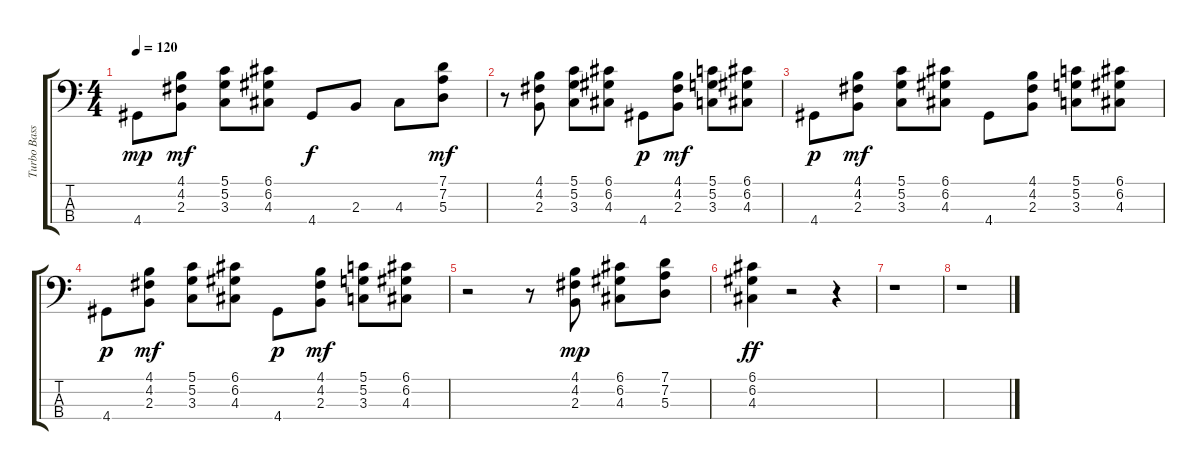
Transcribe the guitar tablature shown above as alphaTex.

\track ("Turbo Bass" "Turbo Bass") {instrument slapbass1}
\staff {score tabs}
\tuning (G2 D2 A1 E1) {hide}
\ts (4 4)
\tempo 120
\clef f4
\ks c
4.4.8{dy mp} (4.1 4.2 2.3).8{dy mf} (5.1 5.2 3.3).8 (6.1 6.2 4.3).8 4.4.8{dy f} 2.3.8 4.3.8 (7.1 7.2 5.3).8{dy mf} |
r.8 (4.1 4.2 2.3).8 (5.1 5.2 3.3).8 (6.1 6.2 4.3).8 4.4.8{dy p} (4.1 4.2 2.3).8{dy mf} (5.1 5.2 3.3).8 (6.1 6.2 4.3).8 |
4.4.8{dy p} (4.1 4.2 2.3).8{dy mf} (5.1 5.2 3.3).8 (6.1 6.2 4.3).8 4.4.8 (4.1 4.2 2.3).8 (5.1 5.2 3.3).8 (6.1 6.2 4.3).8 |
4.4.8{dy p} (4.1 4.2 2.3).8{dy mf} (5.1 5.2 3.3).8 (6.1 6.2 4.3).8 4.4.8{dy p} (4.1 4.2 2.3).8{dy mf} (5.1 5.2 3.3).8 (6.1 6.2 4.3).8 |
r.2 r.8 (4.1 4.2 2.3).8{dy mp} (6.1 6.2 4.3).8 (7.1 7.2 5.3).8 |
(6.1 6.2 4.3).4{dy ff} r.2 r.4 |
r.1 |
r.1
